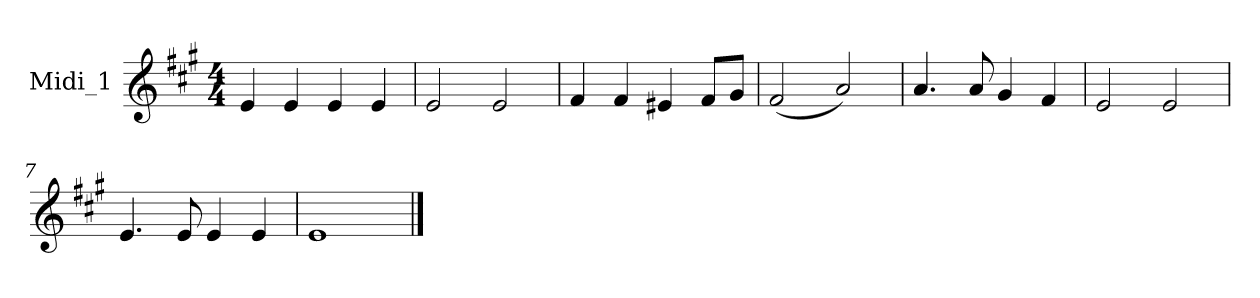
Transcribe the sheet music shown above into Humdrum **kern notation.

**kern
*part1
*staff1
*I"Midi_1
*clefG2
*k[f#c#g#]
*A:
*M4/4
=1
4e
4e
4e
4e
=2
2e
2e
=3
4f#
4f#
4e#X
8f#L
8g#J
=4
(<2f#
2a)
!!LO:LB:g=z
=5
4.a
8a
4g#
4f#
=6
2e
2e
=7
4.e
8e
4e
4e
=8
1e
==
*-
